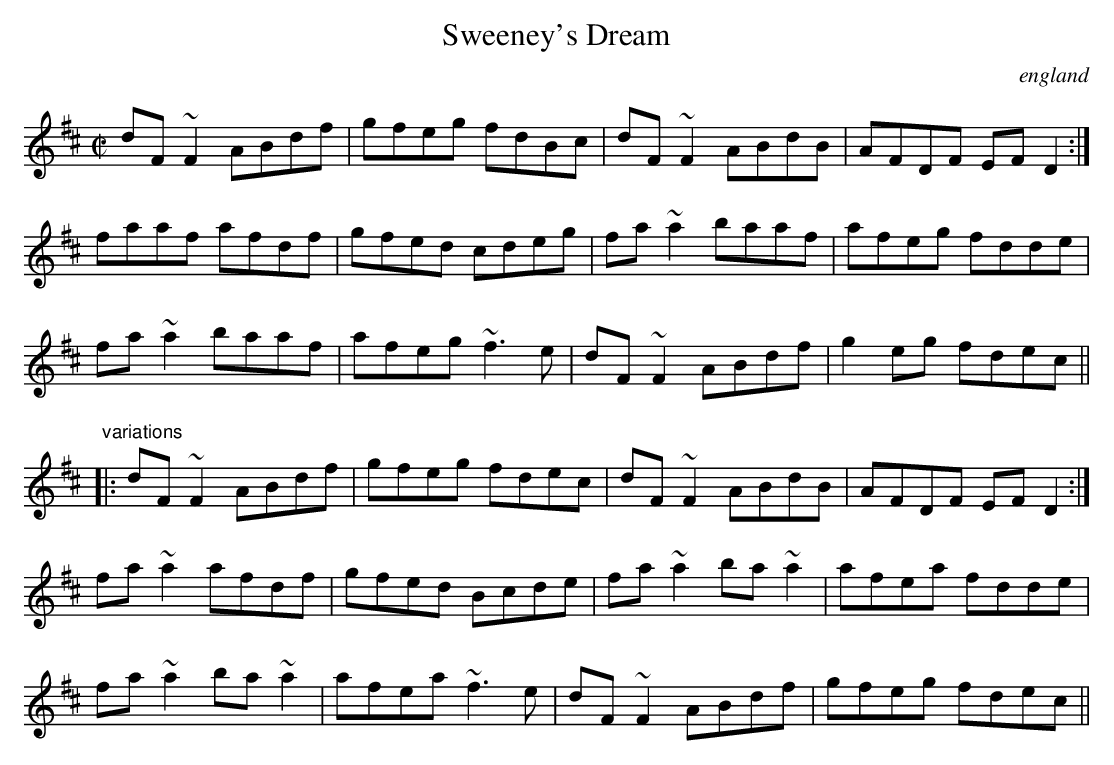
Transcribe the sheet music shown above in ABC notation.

X:1
T:Sweeney's Dream
O:england
M:C|
K:D
dF~F2 ABdf|gfeg fdBc|dF~F2 ABdB|AFDF EFD2:|
faaf afdf|gfed cdeg|fa~a2 baaf|afeg fdde|
fa~a2 baaf|afeg ~f3e|dF~F2 ABdf|g2eg fdec||
"variations"
|:dF~F2 ABdf|gfeg fdec|dF~F2 ABdB|AFDF EFD2:|
fa~a2 afdf|gfed Bcde|fa~a2 ba~a2|afea fdde|
fa~a2 ba~a2|afea ~f3e|dF~F2 ABdf|gfeg fdec||
